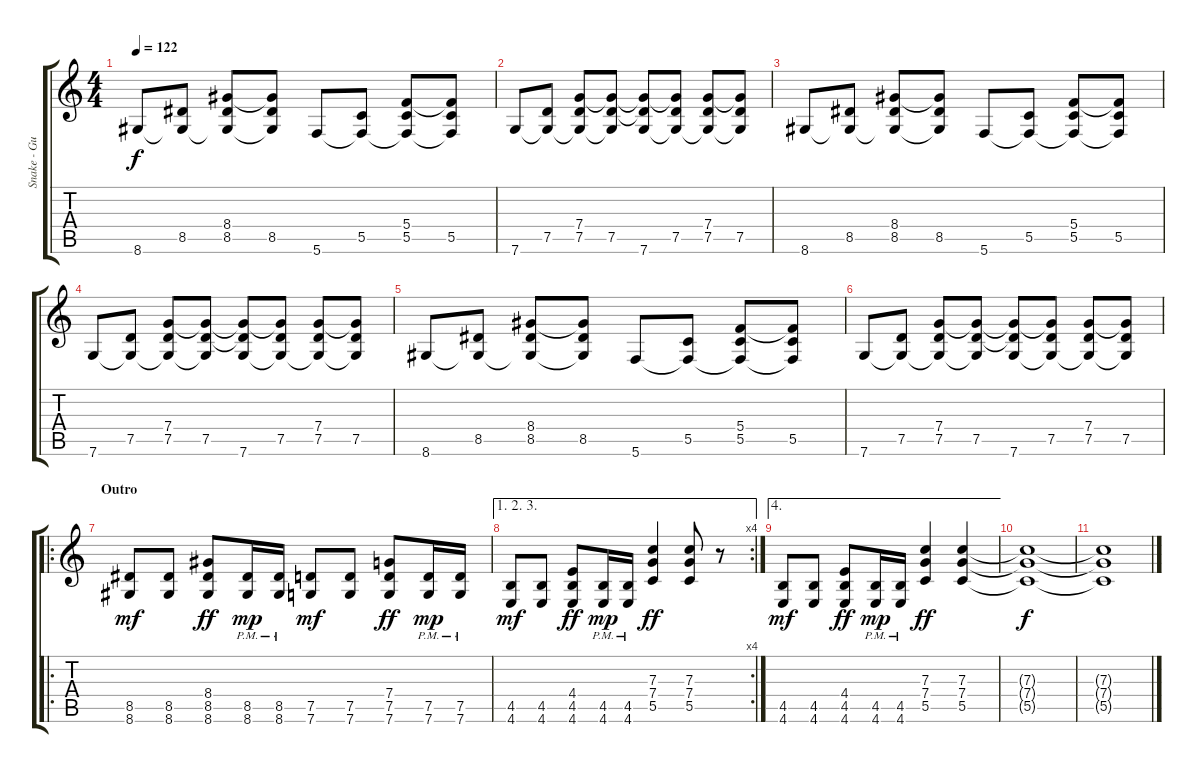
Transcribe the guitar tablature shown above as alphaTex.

\track ("Snake - Guitare" "Snake - Gu") {instrument acousticguitarsteel}
\staff {score tabs}
\tuning (D4 A3 F3 C3 G2 C2) {hide}
\ts (4 4)
\tempo 122
\clef g2
\ks c
8.6.8{dy f} (8.5 8.6{t}).8 (8.4 8.5 8.6{t}).8 (8.4{t} 8.5 8.6{t}).8 5.6.8 (5.5 5.6{t}).8 (5.4 5.5 5.6{t}).8 (5.4{t} 5.5 5.6{t}).8 |
7.6.8 (7.5 7.6{t}).8 (7.4 7.5 7.6{t}).8 (7.4{t} 7.5 7.6{t}).8 (7.4{t} 7.5{t} 7.6).8 (7.4{t} 7.5 7.6{t}).8 (7.4 7.5 7.6{t}).8 (7.4{t} 7.5 7.6{t}).8 |
8.6.8 (8.5 8.6{t}).8 (8.4 8.5 8.6{t}).8 (8.4{t} 8.5 8.6{t}).8 5.6.8 (5.5 5.6{t}).8 (5.4 5.5 5.6{t}).8 (5.4{t} 5.5 5.6{t}).8 |
7.6.8 (7.5 7.6{t}).8 (7.4 7.5 7.6{t}).8 (7.4{t} 7.5 7.6{t}).8 (7.4{t} 7.5{t} 7.6).8 (7.4{t} 7.5 7.6{t}).8 (7.4 7.5 7.6{t}).8 (7.4{t} 7.5 7.6{t}).8 |
8.6.8 (8.5 8.6{t}).8 (8.4 8.5 8.6{t}).8 (8.4{t} 8.5 8.6{t}).8 5.6.8 (5.5 5.6{t}).8 (5.4 5.5 5.6{t}).8 (5.4{t} 5.5 5.6{t}).8 |
7.6.8 (7.5 7.6{t}).8 (7.4 7.5 7.6{t}).8 (7.4{t} 7.5 7.6{t}).8 (7.4{t} 7.5{t} 7.6).8 (7.4{t} 7.5 7.6{t}).8 (7.4 7.5 7.6{t}).8 (7.4{t} 7.5 7.6{t}).8 |
\ro
\section ("" "Outro")
(8.5 8.6).8{dy mf volume 10 balance 4 instrument acousticguitarsteel} (8.5 8.6).8 (8.4 8.5 8.6).8{dy ff} (8.5{pm} 8.6{pm}).16{dy mp} (8.5{pm} 8.6{pm}).16 (7.5 7.6).8{dy mf} (7.5 7.6).8 (7.4 7.5 7.6).8{dy ff} (7.5{pm} 7.6{pm}).16{dy mp} (7.5{pm} 7.6{pm}).16 |
\ae (1 2 3)
\rc 4
(4.5 4.6).8{dy mf} (4.5 4.6).8 (4.4 4.5 4.6).8{dy ff} (4.5{pm} 4.6{pm}).16{dy mp} (4.5{pm} 4.6{pm}).16 (7.3 7.4 5.5).4{dy ff} (7.3 7.4 5.5).8 r.8 |
\ae 4
(4.5 4.6).8{dy mf} (4.5 4.6).8 (4.4 4.5 4.6).8{dy ff} (4.5{pm} 4.6{pm}).16{dy mp} (4.5{pm} 4.6{pm}).16 (7.3 7.4 5.5).4{dy ff} (7.3 7.4 5.5).4 |
(7.3{t} 7.4{t} 5.5{t}).1{dy f} |
(7.3{t} 7.4{t} 5.5{t}).1
